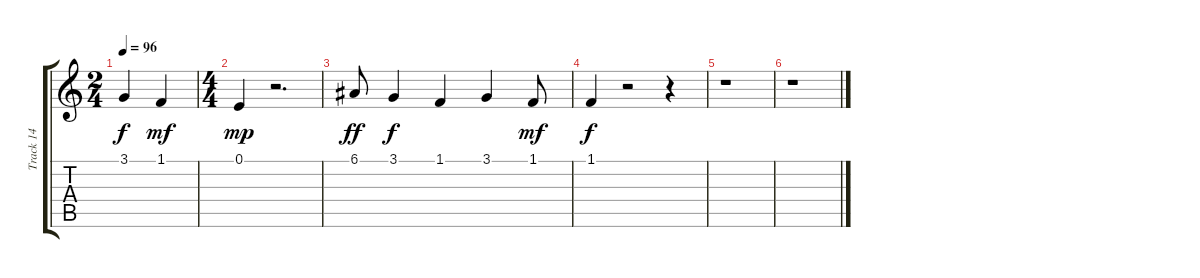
\track ("Track 14" "Track 14") {instrument pizzicatostrings}
\staff {score tabs}
\tuning (E4 B3 G3 D3 A2 E2) {hide}
\ts (2 4)
\tempo 96
\clef g2
\ks c
3.1.4{dy f} 1.1.4{dy mf} |
\ts (4 4)
0.1.4{dy mp} r.2{d} |
6.1.8{dy ff} 3.1.4{dy f} 1.1.4 3.1.4 1.1.8{dy mf} |
1.1.4{dy f} r.2 r.4 |
r.1 |
r.1
